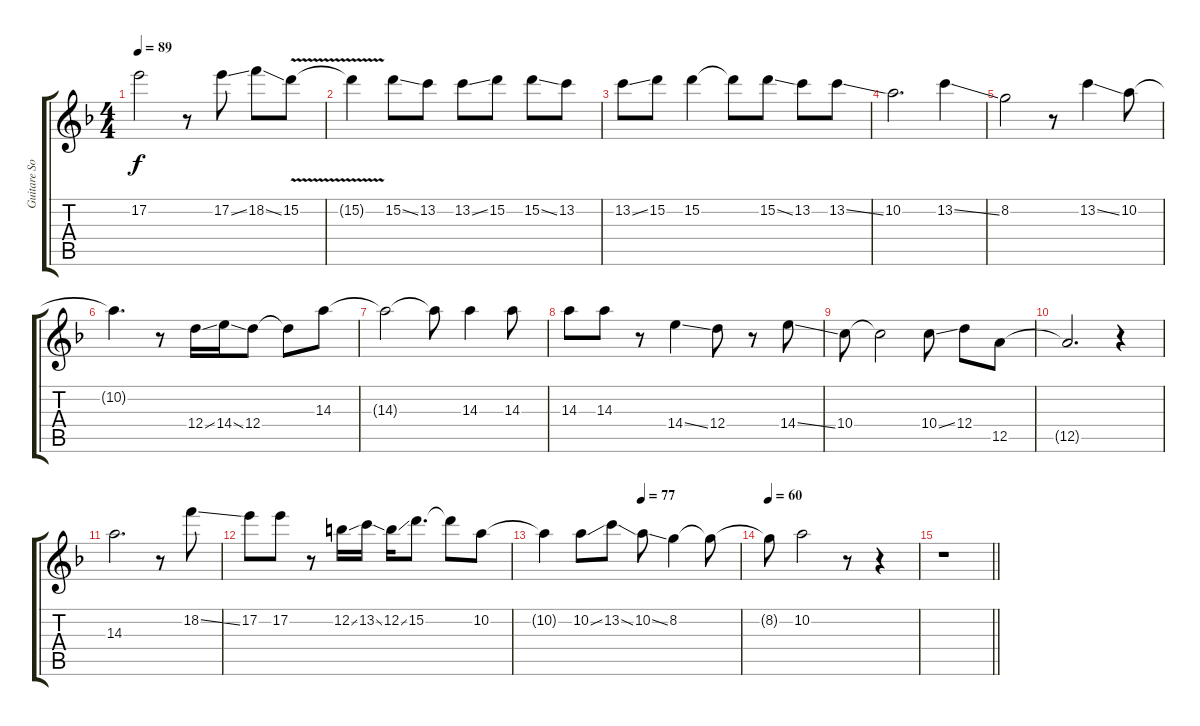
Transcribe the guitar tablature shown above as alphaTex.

\track ("Guitare Solo" "Guitare So") {instrument electricguitarjazz}
\staff {score tabs}
\tuning (E4 B3 G3 D3 A2 E2) {hide}
\ts (4 4)
\tempo 89
\clef g2
\ks f
17.2{t}.2{dy f instrument overdrivenguitar} r.8 17.2{ss}.8 18.2{ss}.8 15.2{v}.8 |
15.2{t}.4{instrument overdrivenguitar} 15.2{ss}.8 13.2.8 13.2{ss}.8 15.2.8 15.2{ss}.8 13.2.8 |
13.2{ss}.8{instrument overdrivenguitar} 15.2.8 15.2.4 15.2{t}.8 15.2{ss}.8 13.2.8 13.2{ss}.8 |
10.2.2{d instrument overdrivenguitar} 13.2{ss}.4 |
8.2.2{instrument overdrivenguitar} r.8 13.2{ss}.4 10.2.8 |
10.2{t}.4{d instrument overdrivenguitar} r.8 12.4{ss}.16 14.4{ss}.16 12.4.8 12.4{t}.8 14.3.8 |
14.3{t}.2{instrument overdrivenguitar} 14.3{t}.8 14.3.4 14.3.8 |
14.3.8{instrument overdrivenguitar} 14.3.8 r.8 14.4{ss}.4 12.4.8 r.8 14.4{ss}.8 |
10.4.8{instrument overdrivenguitar} 10.4{t}.2 10.4{ss}.8 12.4.8 12.5.8 |
12.5{t}.2{d instrument overdrivenguitar} r.4 |
14.3.2{d instrument overdrivenguitar} r.8 18.2{ss}.8 |
17.2.8{instrument overdrivenguitar} 17.2.8 r.8 12.2{ss}.16 13.2{ss}.16 12.2{ss}.16 15.2.8{d} 15.2{t}.8 10.2.8 |
\tempo (77 0.5)
10.2{t}.4{instrument overdrivenguitar} 10.2{ss}.8 13.2{ss}.8 10.2{ss}.8 8.2.4 8.2{t}.8 |
\tempo 60
8.2{t}.8{instrument overdrivenguitar} 10.2.2 r.8 r.4 |
\barLineRight lightlight
r.1
